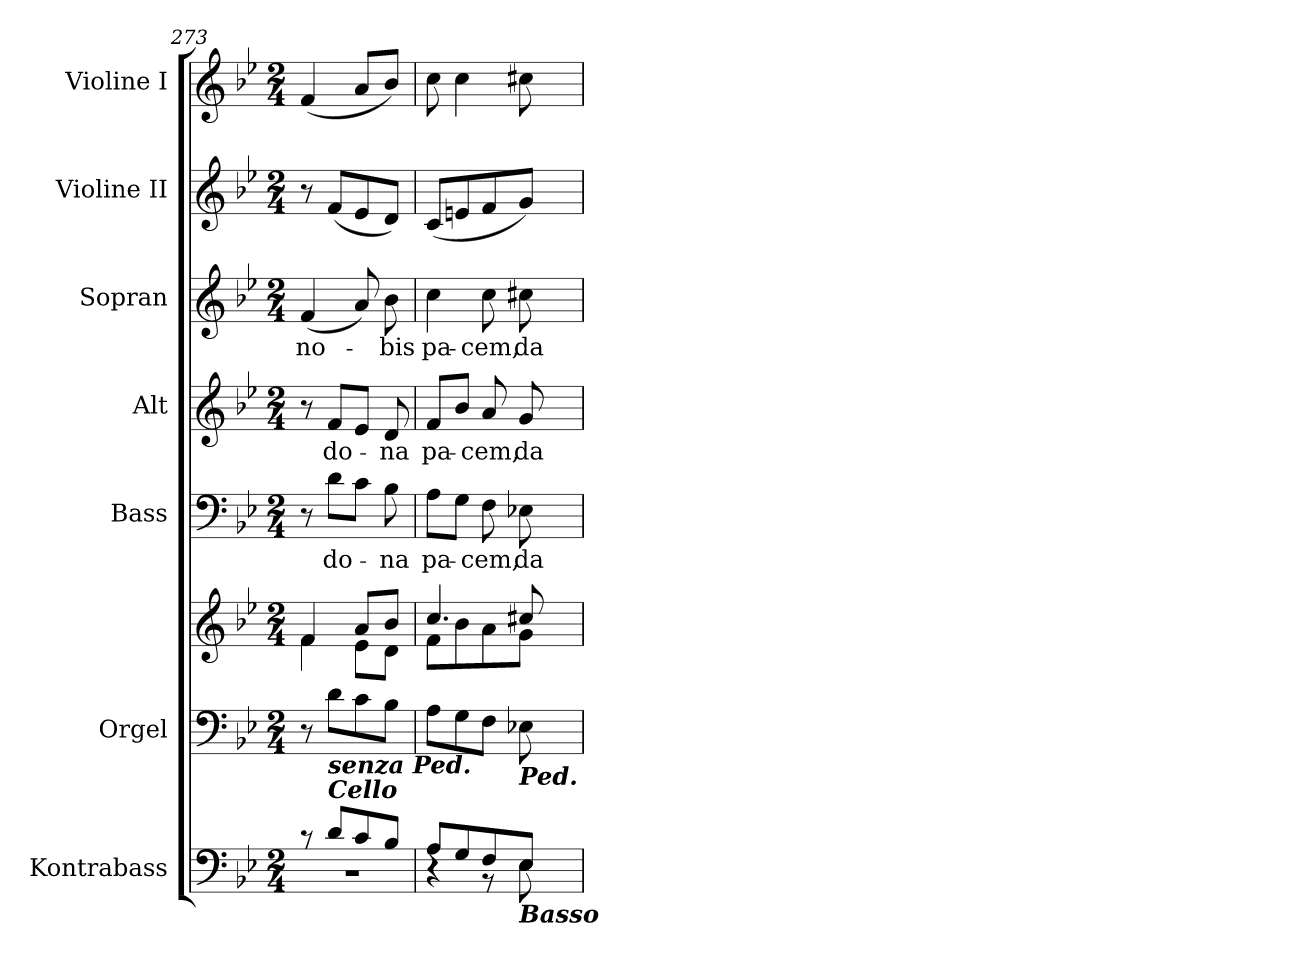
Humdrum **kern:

**kern	**kern	**kern	**kern	**text	**kern	**text	**kern	**text	**kern	**kern
*part7	*part6	*part6	*part5	*part5	*part4	*part4	*part3	*part3	*part2	*part1
*staff8	*staff7	*staff6	*staff5	*staff5	*staff4	*staff4	*staff3	*staff3	*staff2	*staff1
*I"Kontrabass	*I"Orgel	*	*I"Bass	*	*I"Alt	*	*I"Sopran	*	*I"Violine II	*I"Violine I
*I'Kb.	*I'Org.	*	*I'B	*	*I'A	*	*I'S	*	*I'Vl. II	*I'Vl. I
*clefF4	*clefF4	*clefG2	*clefF4	*	*clefG2	*	*clefG2	*	*clefG2	*clefG2
*ITrd7c12	*	*	*	*	*	*	*	*	*	*
*k[b-e-]	*k[b-e-]	*k[b-e-]	*k[b-e-]	*	*k[b-e-]	*	*k[b-e-]	*	*k[b-e-]	*k[b-e-]
*B-:	*B-:	*B-:	*B-:	*	*B-:	*	*B-:	*	*B-:	*B-:
*M2/4	*M2/4	*M2/4	*M2/4	*	*M2/4	*	*M2/4	*	*M2/4	*M2/4
=273	=273	=273	=273	=273	=273	=273	=273	=273	=273	=273
*^	*	*^	*	*	*	*	*	*	*	*
!	!	!	!	!	!	!	!	!	!	!LO:LY:b	!	!
8rB	2r	8r	4f/	4f\	8r	.	8r	.	(<4f/	no-	8r	(<4f/
!	!	!LO:TX:b:Bi:t=senza Ped.	!	!	!	!	!	!	!	!	!	!
!LO:TX:a:Bi:t=Cello	!	!	!	!	!	!	!	!	!	!	!	!
!	!	!	!	!	!	!LO:LY:b	!	!LO:LY:b	!	!	!	!
8D/L	.	8d\L	.	.	8d\L	do-	8f/L	do-	.	.	(<8f/L	.
8C/	.	8c\	8a/L	8e-\L	8c\J	.	8e-/J	.	8a/)	.	8e-/	8a/L
!	!	!	!	!	!	!LO:LY:b	!	!LO:LY:b	!	!LO:LY:b	!	!
8BB-/J	.	8B-\J	8b-/J	8d\J	8B-\	-na	8d/	-na	8b-\	-bis	8d/J)	8b-/J)
=274	=274	=274	=274	=274	=274	=274	=274	=274	=274	=274	=274	=274
!	!	!	!	!	!	!LO:LY:b	!	!LO:LY:b	!	!LO:LY:b	!	!
8AA/L	4rC	8A\L	4.cc/	8f\L	8A\L	pa-	8f/L	pa-	4cc\	pa-	(<8c/L	8cc\
8GG/	.	8G\	.	8b-\	8G\J	.	8b-/J	.	.	.	8en/	4cc\
!	!	!	!	!	!	!LO:LY:b	!	!LO:LY:b	!	!LO:LY:b	!	!
8FF/	8rBB	8F\J	.	8a\	8F\	-cem,	8a/	-cem,	8cc\	-cem,	8f/	.
!	!	!LO:TX:b:Bi:t=Ped.	!	!	!	!	!	!	!	!	!	!
!LO:TX:b:Bi:t=Basso	!	!	!	!	!	!	!	!	!	!	!	!
!	!	!	!	!	!	!LO:LY:b	!	!LO:LY:b	!	!LO:LY:b	!	!
8EE-/J	8EE-\	8E-X\	8cc#X/	8g\J	8E-X\	da	8g/	da	8cc#X\	da	8g/J)	8cc#X\
*v	*v	*	*v	*v	*	*	*	*	*	*	*	*
=	=	=	=	=	=	=	=	=	=	=
*-	*-	*-	*-	*-	*-	*-	*-	*-	*-	*-
